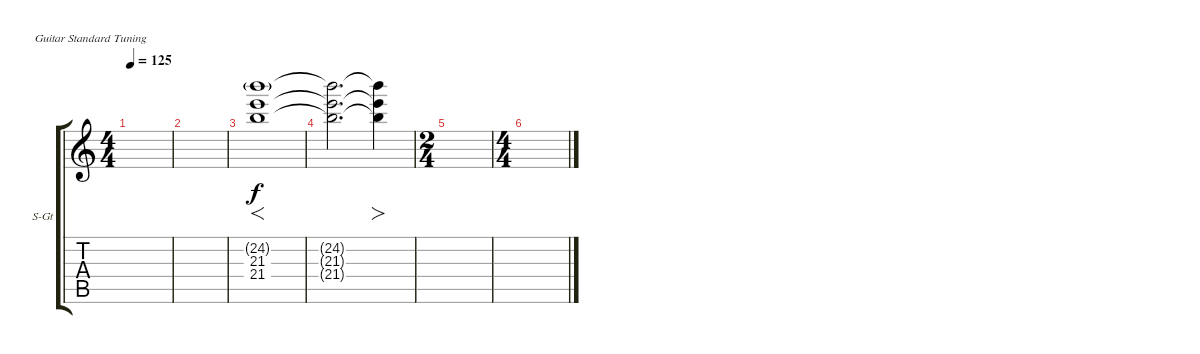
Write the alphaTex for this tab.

\defaultSystemsLayout 4
\bracketExtendMode groupsimilarinstruments
\firstSystemTrackNameOrientation horizontal
\otherSystemsTrackNameOrientation horizontal
\track ("Choir" "S-Gt") {instrument acousticguitarsteel}
\staff {score tabs}
\tuning (E4 B3 G3 D3 A2 E2)
\ts (4 4)
\tempo 125
\clef g2
\scale
0.333333
\ks c
|
\scale
0.333333 |
\scale
0.256303 (24.2{g} 21.3 21.4).1{f} |
\scale
0.256303 (24.2{t} 21.3{t} 21.4{t}).2{d} (24.2{t} 21.3{t} 21.4{t}).4{fo} |
\ts (2 4)
\scale
0.487395 |
\ts (4 4)
\scale
0.487395 |
\scale
0.256303 |
\scale
0.256303 |
\scale
0.333333 |
\scale
0.333333 |
\scale
0.333333 |
\scale
0.333333 |
\scale
0.333333 |
\scale
0.333333 |
\scale
0.333333 |
\scale
0.333333
